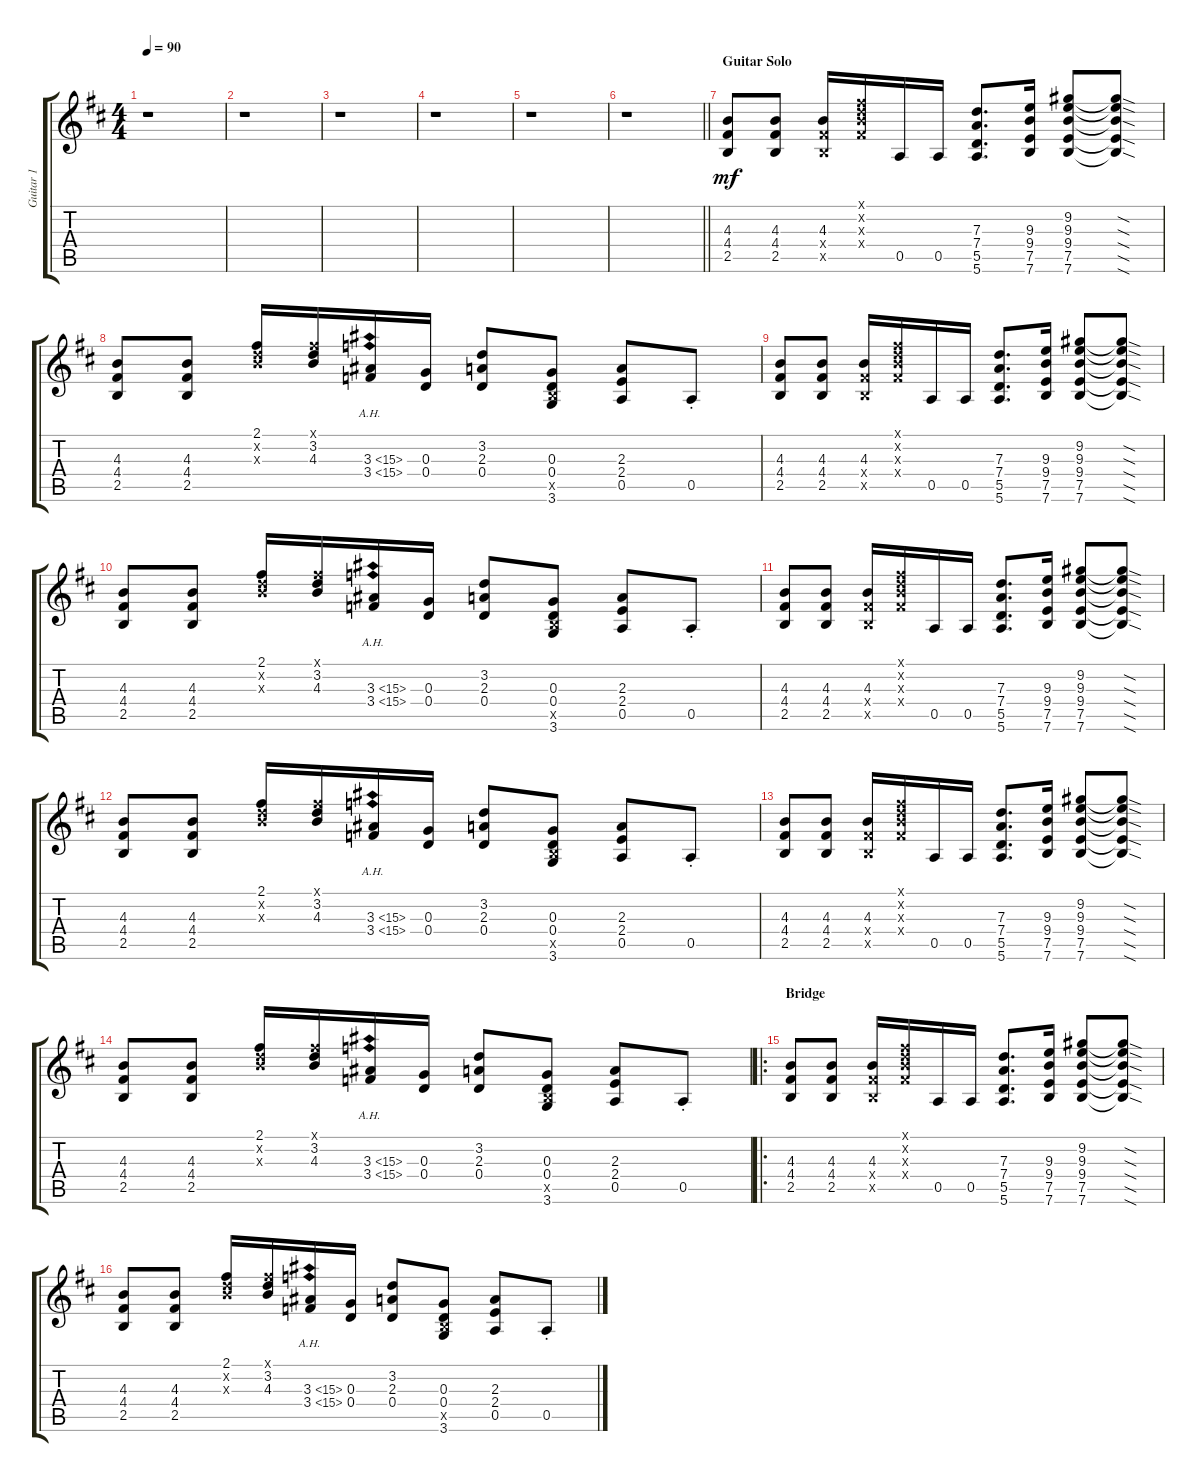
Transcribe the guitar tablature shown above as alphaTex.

\track ("Guitar 1" "Guitar 1") {instrument electricguitarclean}
\staff {score tabs}
\tuning (E4 B3 G3 D3 A2 E2) {hide}
\ts (4 4)
\tempo 90
\clef g2
\ks d
r.1{dy mf} |
r.1 |
r.1 |
r.1 |
r.1 |
\barLineRight lightlight
r.1 |
\section ("" "Guitar Solo")
(4.3 4.4 2.5).8{instrument distortionguitar} (4.3 4.4 2.5).8 (4.3 4.4{x} 2.5{x}).16 (2.1{x} 3.2{x} 4.3{x} 4.4{x}).16 0.5.16 0.5.16 (7.3 7.4 5.5 5.6).8{d} (9.3 9.4 7.5 7.6).16 (9.2 9.3 9.4 7.5 7.6).8 (9.2{sod t} 9.3{sod t} 9.4{sod t} 7.5{sod t} 7.6{sod t}).8 |
(4.3 4.4 2.5).8 (4.3 4.4 2.5).8 (2.1 3.2{x} 4.3{x}).16 (2.1{x} 3.2 4.3).16 (3.3{ah 12} 3.4{ah 12}).16 (0.3 0.4).16 (3.2 2.3 0.4).8 (0.3 0.4 2.5{x} 3.6).8 (2.3 2.4 0.5).8 0.5{st}.8 |
(4.3 4.4 2.5).8 (4.3 4.4 2.5).8 (4.3 4.4{x} 2.5{x}).16 (2.1{x} 3.2{x} 4.3{x} 4.4{x}).16 0.5.16 0.5.16 (7.3 7.4 5.5 5.6).8{d} (9.3 9.4 7.5 7.6).16 (9.2 9.3 9.4 7.5 7.6).8 (9.2{sod t} 9.3{sod t} 9.4{sod t} 7.5{sod t} 7.6{sod t}).8 |
(4.3 4.4 2.5).8 (4.3 4.4 2.5).8 (2.1 3.2{x} 4.3{x}).16 (2.1{x} 3.2 4.3).16 (3.3{ah 12} 3.4{ah 12}).16 (0.3 0.4).16 (3.2 2.3 0.4).8 (0.3 0.4 2.5{x} 3.6).8 (2.3 2.4 0.5).8 0.5{st}.8 |
(4.3 4.4 2.5).8 (4.3 4.4 2.5).8 (4.3 4.4{x} 2.5{x}).16 (2.1{x} 3.2{x} 4.3{x} 4.4{x}).16 0.5.16 0.5.16 (7.3 7.4 5.5 5.6).8{d} (9.3 9.4 7.5 7.6).16 (9.2 9.3 9.4 7.5 7.6).8 (9.2{sod t} 9.3{sod t} 9.4{sod t} 7.5{sod t} 7.6{sod t}).8 |
(4.3 4.4 2.5).8 (4.3 4.4 2.5).8 (2.1 3.2{x} 4.3{x}).16 (2.1{x} 3.2 4.3).16 (3.3{ah 12} 3.4{ah 12}).16 (0.3 0.4).16 (3.2 2.3 0.4).8 (0.3 0.4 2.5{x} 3.6).8 (2.3 2.4 0.5).8 0.5{st}.8 |
(4.3 4.4 2.5).8 (4.3 4.4 2.5).8 (4.3 4.4{x} 2.5{x}).16 (2.1{x} 3.2{x} 4.3{x} 4.4{x}).16 0.5.16 0.5.16 (7.3 7.4 5.5 5.6).8{d} (9.3 9.4 7.5 7.6).16 (9.2 9.3 9.4 7.5 7.6).8 (9.2{sod t} 9.3{sod t} 9.4{sod t} 7.5{sod t} 7.6{sod t}).8 |
(4.3 4.4 2.5).8 (4.3 4.4 2.5).8 (2.1 3.2{x} 4.3{x}).16 (2.1{x} 3.2 4.3).16 (3.3{ah 12} 3.4{ah 12}).16 (0.3 0.4).16 (3.2 2.3 0.4).8 (0.3 0.4 2.5{x} 3.6).8 (2.3 2.4 0.5).8 0.5{st}.8 |
\ro
\section ("" "Bridge")
(4.3 4.4 2.5).8 (4.3 4.4 2.5).8 (4.3 4.4{x} 2.5{x}).16 (2.1{x} 3.2{x} 4.3{x} 4.4{x}).16 0.5.16 0.5.16 (7.3 7.4 5.5 5.6).8{d} (9.3 9.4 7.5 7.6).16 (9.2 9.3 9.4 7.5 7.6).8 (9.2{sod t} 9.3{sod t} 9.4{sod t} 7.5{sod t} 7.6{sod t}).8 |
(4.3 4.4 2.5).8 (4.3 4.4 2.5).8 (2.1 3.2{x} 4.3{x}).16 (2.1{x} 3.2 4.3).16 (3.3{ah 12} 3.4{ah 12}).16 (0.3 0.4).16 (3.2 2.3 0.4).8 (0.3 0.4 2.5{x} 3.6).8 (2.3 2.4 0.5).8 0.5{st}.8
